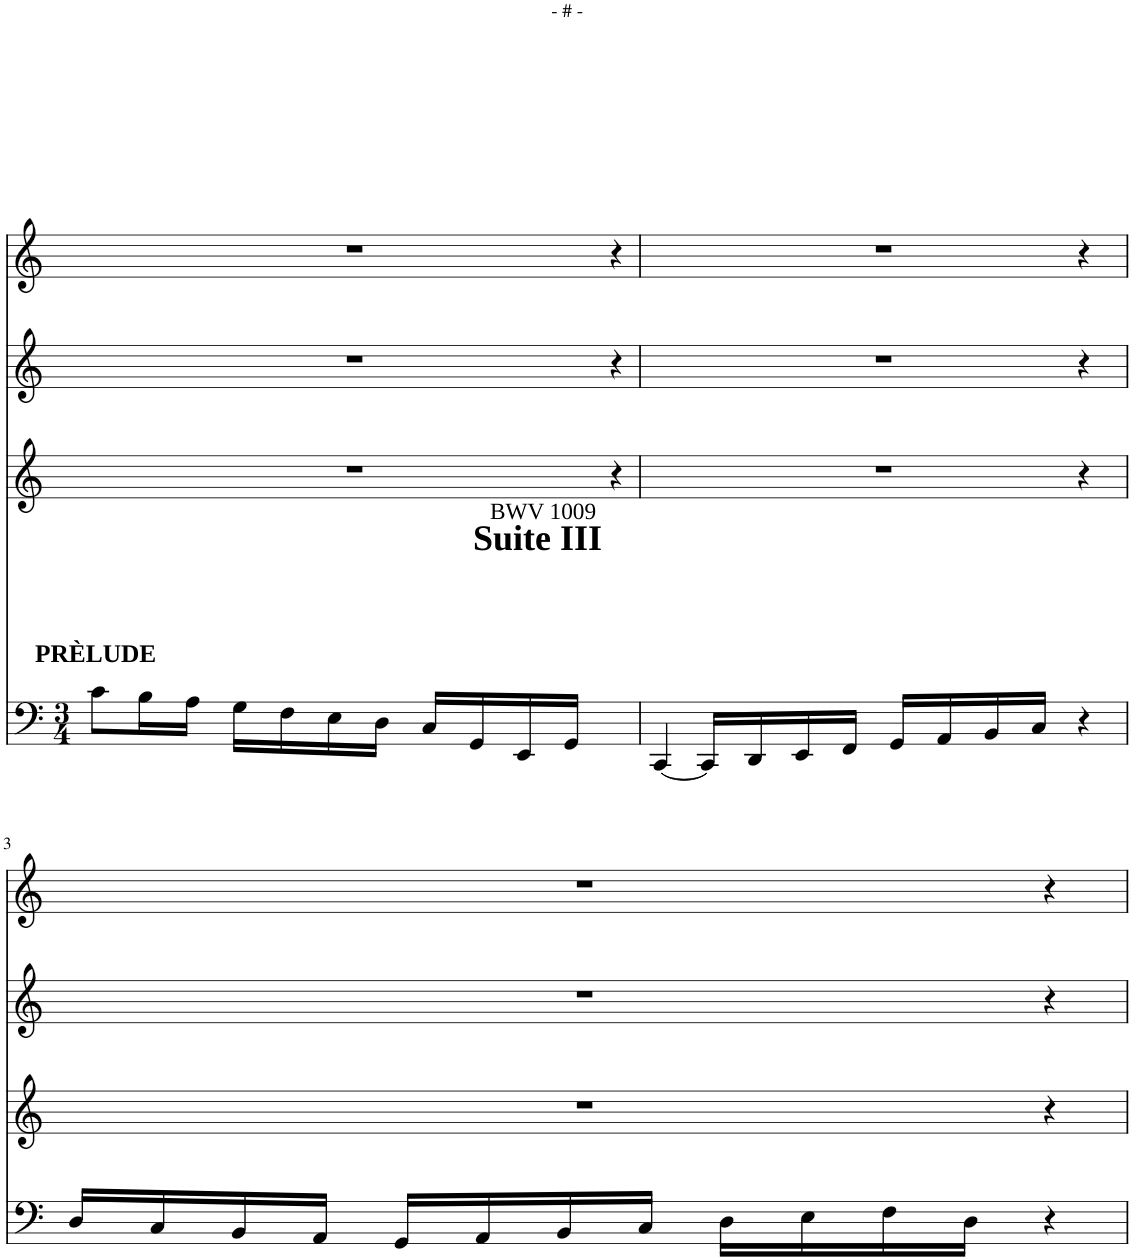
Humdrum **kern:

**kern	**kern	**kern	**kern
*part4	*part3	*part2	*part1
*staff4	*staff3	*staff2	*staff1
*I"Violoncello	*I"Violoncello	*I"unbenannt	*I"Violoncello
*I'Vc	*I'Vc	*	*I'Vc
*clefF4	*clefG2	*clefG2	*clefG2
*k[]	*k[]	*k[]	*k[]
*M3/4	*	*	*
=1	=1	=1	=1
!LO:TX:a:B:t=Suite III	!	!	!
!LO:TX:a:t=BWV 1009	!	!	!
!LO:TX:a:B:t=PRÈLUDE	!	!	!
8c\L	1r	1r	1r
16B\L	.	.	.
16A\JJ	.	.	.
16G\LL	.	.	.
16F\	.	.	.
16E\	.	.	.
16D\JJ	.	.	.
16C/LL	.	.	.
16GG/	.	.	.
16EE/	.	.	.
16GG/JJ	.	.	.
2ryy	.	.	.
.	4r	4r	4r
=2	=2	=2	=2
[4CC/	1r	1r	1r
16CC/LL]	.	.	.
16DD/	.	.	.
16EE/	.	.	.
16FF/JJ	.	.	.
16GG/LL	.	.	.
16AA/	.	.	.
16BB/	.	.	.
16C/JJ	.	.	.
4r	.	.	.
4ryy	4r	4r	4r
!!LO:LB:g=z
=3	=3	=3	=3
16D/LL	1r	1r	1r
16C/	.	.	.
16BB/	.	.	.
16AA/JJ	.	.	.
16GG/LL	.	.	.
16AA/	.	.	.
16BB/	.	.	.
16C/JJ	.	.	.
16D\LL	.	.	.
16E\	.	.	.
16F\	.	.	.
16D\JJ	.	.	.
4r	.	.	.
4ryy	4r	4r	4r
=	=	=	=
*-	*-	*-	*-
